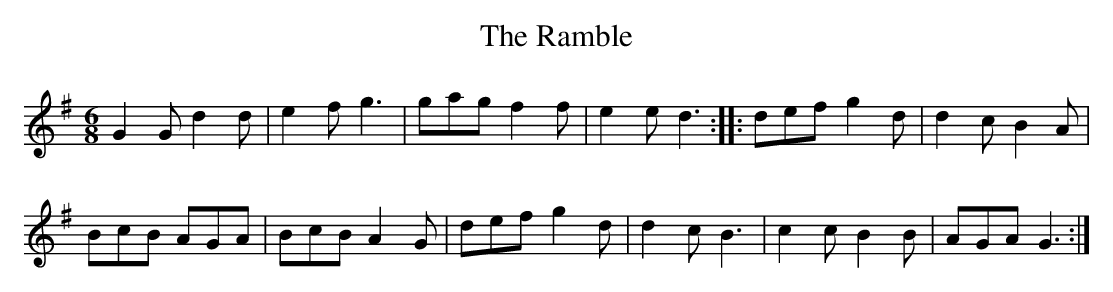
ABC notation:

X:1
T:Ramble, The
M:6/8
L:1/8
K:G
G2G d2d | e2f g3 | gag f2f | e2e d3::def g2d | d2c B2A |
BcB AGA | BcB A2G | def g2d | d2c B3 | c2c B2B | AGA G3 :|
